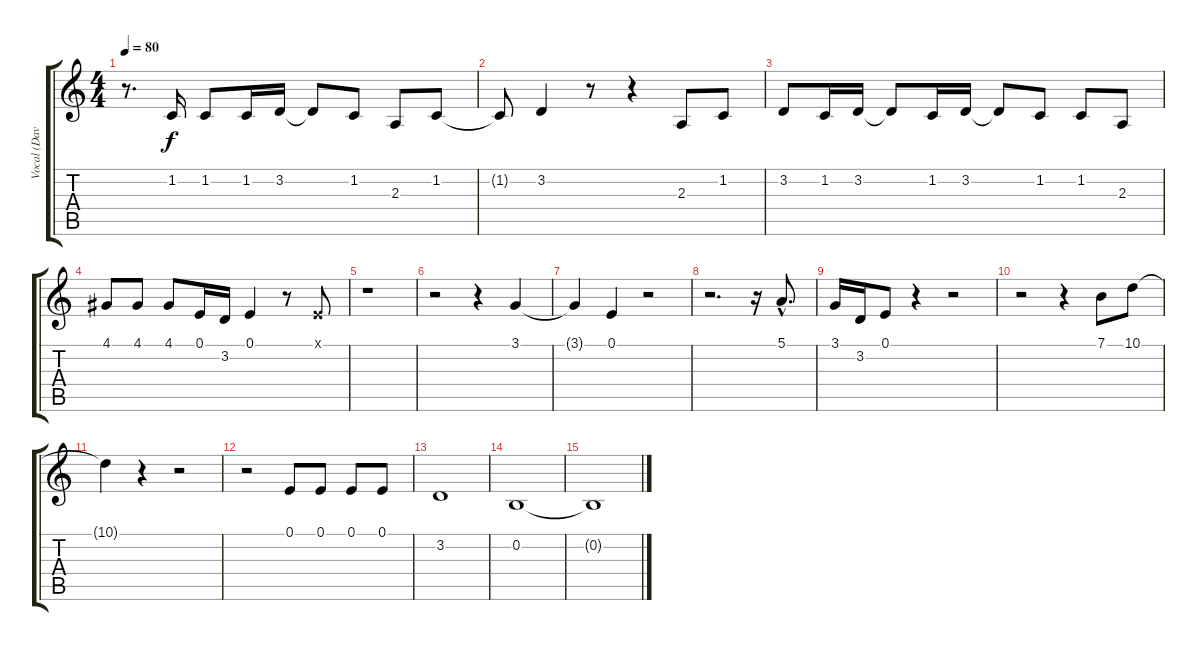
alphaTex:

\track ("Vocal (David Bowie)" "Vocal (Dav") {instrument koto}
\staff {score tabs}
\tuning (E4 B3 G3 D3 A2 E2) {hide}
\ts (4 4)
\tempo 80
\clef g2
\ks c
r.8{d dy f} 1.2.16 1.2.8 1.2.16 3.2.16 3.2{t}.8 1.2.8 2.3.8 1.2.8 |
1.2{t}.8 3.2.4 r.8 r.4 2.3.8 1.2.8 |
3.2.8 1.2.16 3.2.16 3.2{t}.8 1.2.16 3.2.16 3.2{t}.8 1.2.8 1.2.8 2.3.8 |
4.1.8 4.1.8 4.1.8 0.1.16 3.2.16 0.1.4 r.8 0.1{x}.8 |
r.1 |
r.2 r.4 3.1.4 |
3.1{t}.4 0.1.4 r.2 |
r.2{d} r.16 5.1{hac}.8{d} |
3.1.16 3.2.16 0.1.8 r.4 r.2 |
r.2 r.4 7.1.8 10.1.8 |
10.1{t}.4 r.4 r.2 |
r.2 0.1.8 0.1.8 0.1.8 0.1.8 |
3.2.1 |
0.2.1 |
0.2{t}.1
